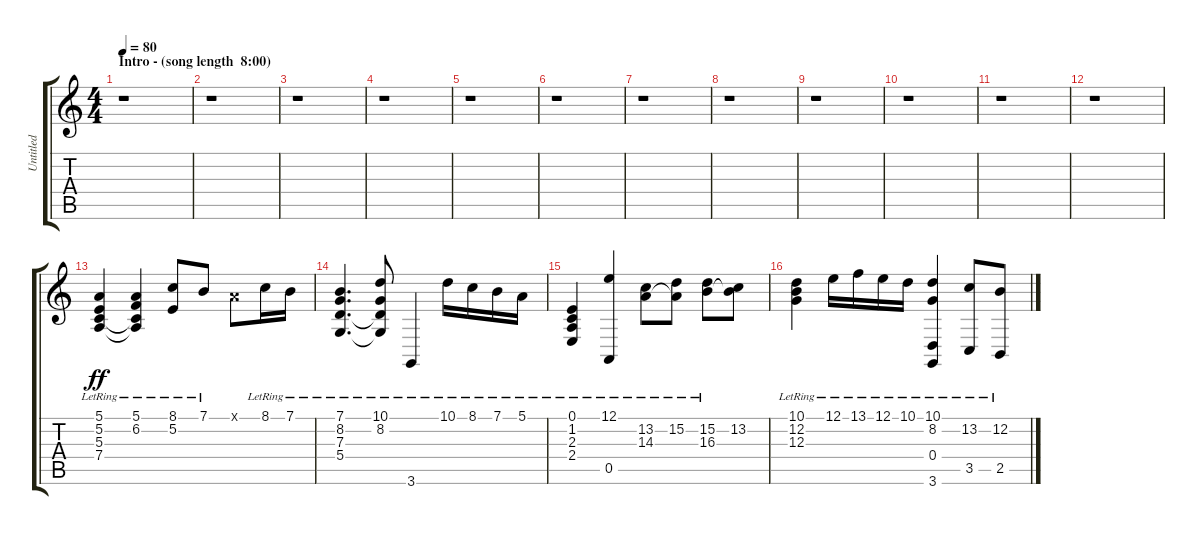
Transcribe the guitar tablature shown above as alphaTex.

\track ("Untitled" "Untitled") {instrument acousticgrandpiano}
\staff {score tabs}
\tuning (E4 B3 G3 D3 A2 E2) {hide}
\ts (4 4)
\section ("" "Intro - (song length  8:00)")
\tempo 80
\clef g2
\ks c
r.1{dy ff instrument acousticgrandpiano} |
r.1 |
r.1 |
r.1 |
r.1 |
r.1 |
r.1 |
r.1 |
r.1 |
r.1 |
r.1 |
r.1 |
(5.1{lr} 5.2{lr} 5.3{lr} 7.4{lr}).4 (5.1{lr} 6.2{lr} 5.3{t} 7.4{t}).4 (8.1{lr} 5.2{lr}).8 7.1{lr}.8 5.1{x}.8 8.1{lr}.16 7.1{lr}.16 |
(7.1{lr} 8.2{lr} 7.3{lr} 5.4{lr}).4{d} (10.1{lr} 8.2{lr} 7.3{t} 5.4{t}).8 3.6{lr}.4 10.1{lr}.16 8.1{lr}.16 7.1{lr}.16 5.1{lr}.16 |
(0.1{lr} 1.2{lr} 2.3{lr} 2.4{lr}).4 (12.1{lr} 0.5{lr}).4 (13.2{lr} 14.3{lr}).8 (15.2{lr} 14.3{t}).8 (15.2{lr} 16.3{lr}).8 (13.2 16.3{t}).8 |
(10.1{lr} 12.2{lr} 12.3{lr}).4 12.1{lr}.16 13.1{lr}.16 12.1{lr}.16 10.1{lr}.16 (10.1{lr} 8.2{lr} 0.4{lr} 3.6{lr}).4 (13.2{lr} 3.5{lr}).8 (12.2{lr} 2.5{lr}).8
